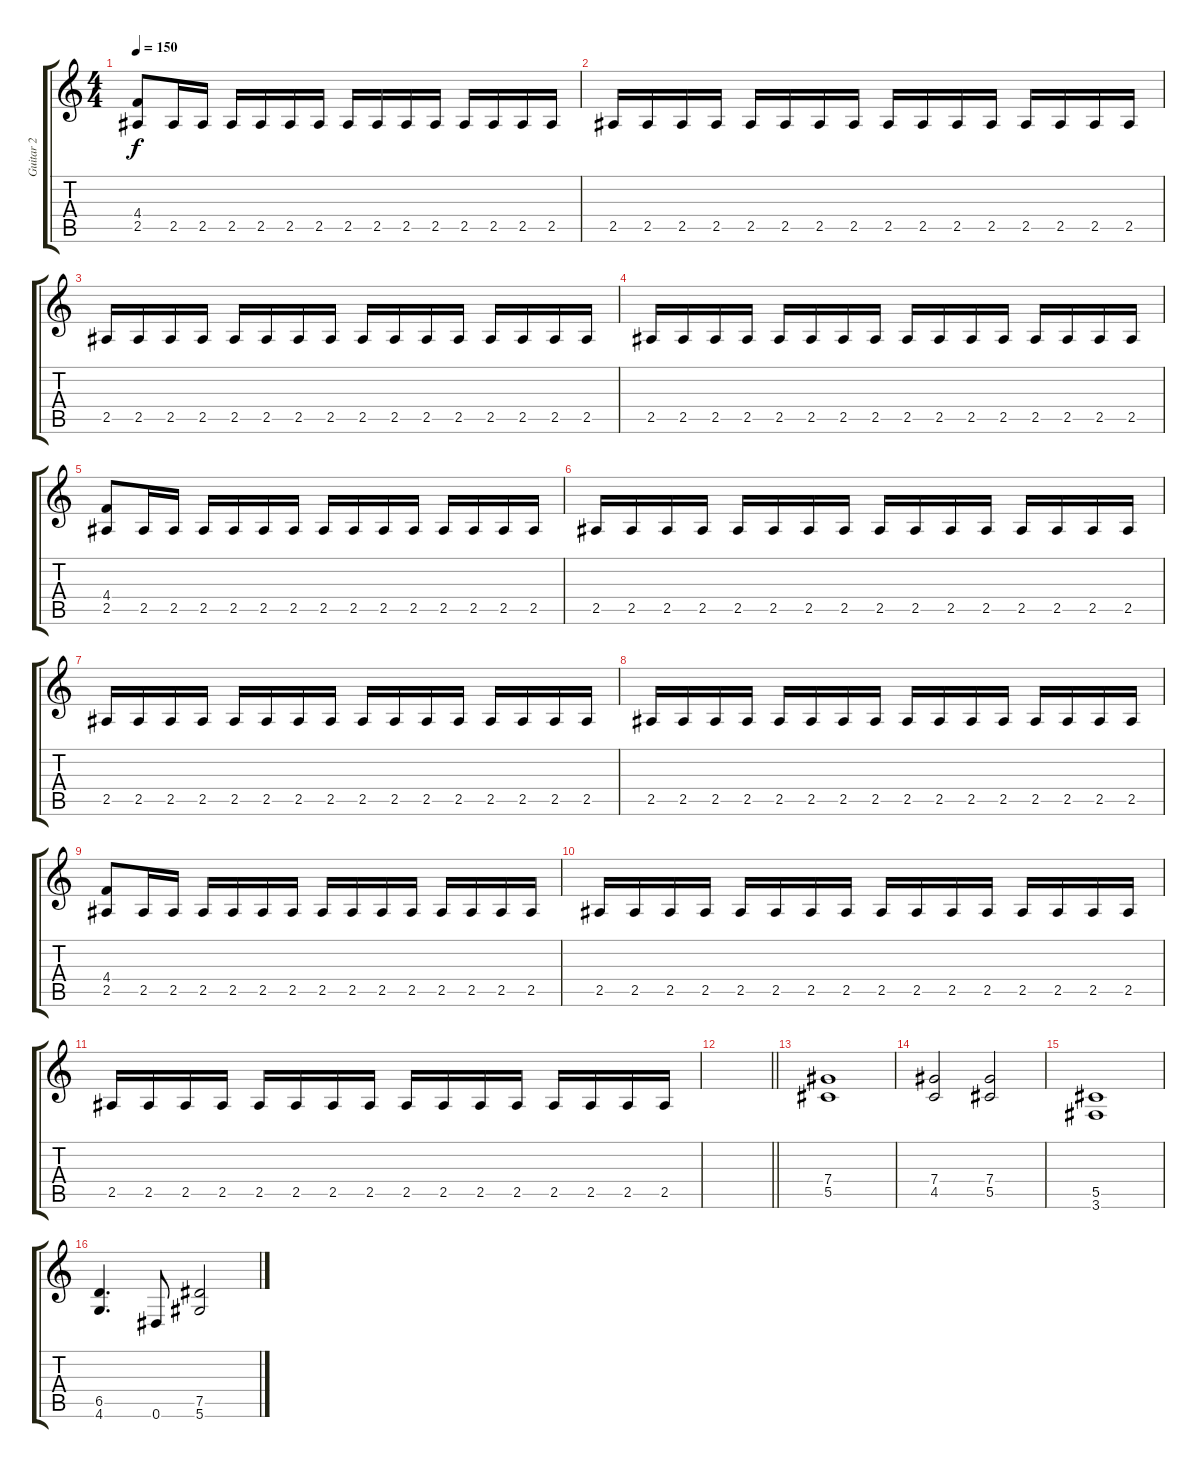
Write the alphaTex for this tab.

\track ("Guitar 2" "Guitar 2") {instrument distortionguitar}
\staff {score tabs}
\tuning (Eb4 Bb3 Gb3 Db3 Ab2 Eb2) {hide}
\ts (4 4)
\tempo 150
\clef g2
\ks c
(4.4 2.5).8{dy f} 2.5.16 2.5.16 2.5.16 2.5.16 2.5.16 2.5.16 2.5.16 2.5.16 2.5.16 2.5.16 2.5.16 2.5.16 2.5.16 2.5.16 |
2.5.16 2.5.16 2.5.16 2.5.16 2.5.16 2.5.16 2.5.16 2.5.16 2.5.16 2.5.16 2.5.16 2.5.16 2.5.16 2.5.16 2.5.16 2.5.16 |
2.5.16 2.5.16 2.5.16 2.5.16 2.5.16 2.5.16 2.5.16 2.5.16 2.5.16 2.5.16 2.5.16 2.5.16 2.5.16 2.5.16 2.5.16 2.5.16 |
2.5.16 2.5.16 2.5.16 2.5.16 2.5.16 2.5.16 2.5.16 2.5.16 2.5.16 2.5.16 2.5.16 2.5.16 2.5.16 2.5.16 2.5.16 2.5.16 |
(4.4 2.5).8 2.5.16 2.5.16 2.5.16 2.5.16 2.5.16 2.5.16 2.5.16 2.5.16 2.5.16 2.5.16 2.5.16 2.5.16 2.5.16 2.5.16 |
2.5.16 2.5.16 2.5.16 2.5.16 2.5.16 2.5.16 2.5.16 2.5.16 2.5.16 2.5.16 2.5.16 2.5.16 2.5.16 2.5.16 2.5.16 2.5.16 |
2.5.16 2.5.16 2.5.16 2.5.16 2.5.16 2.5.16 2.5.16 2.5.16 2.5.16 2.5.16 2.5.16 2.5.16 2.5.16 2.5.16 2.5.16 2.5.16 |
2.5.16 2.5.16 2.5.16 2.5.16 2.5.16 2.5.16 2.5.16 2.5.16 2.5.16 2.5.16 2.5.16 2.5.16 2.5.16 2.5.16 2.5.16 2.5.16 |
(4.4 2.5).8 2.5.16 2.5.16 2.5.16 2.5.16 2.5.16 2.5.16 2.5.16 2.5.16 2.5.16 2.5.16 2.5.16 2.5.16 2.5.16 2.5.16 |
2.5.16 2.5.16 2.5.16 2.5.16 2.5.16 2.5.16 2.5.16 2.5.16 2.5.16 2.5.16 2.5.16 2.5.16 2.5.16 2.5.16 2.5.16 2.5.16 |
2.5.16 2.5.16 2.5.16 2.5.16 2.5.16 2.5.16 2.5.16 2.5.16 2.5.16 2.5.16 2.5.16 2.5.16 2.5.16 2.5.16 2.5.16 2.5.16 |
\barLineRight lightlight
|
\section ("" "")
(7.4 5.5).1 |
(7.4 4.5).2 (7.4 5.5).2 |
(5.5 3.6).1 |
(6.5 4.6).4{d} 0.6.8 (7.5 5.6).2
